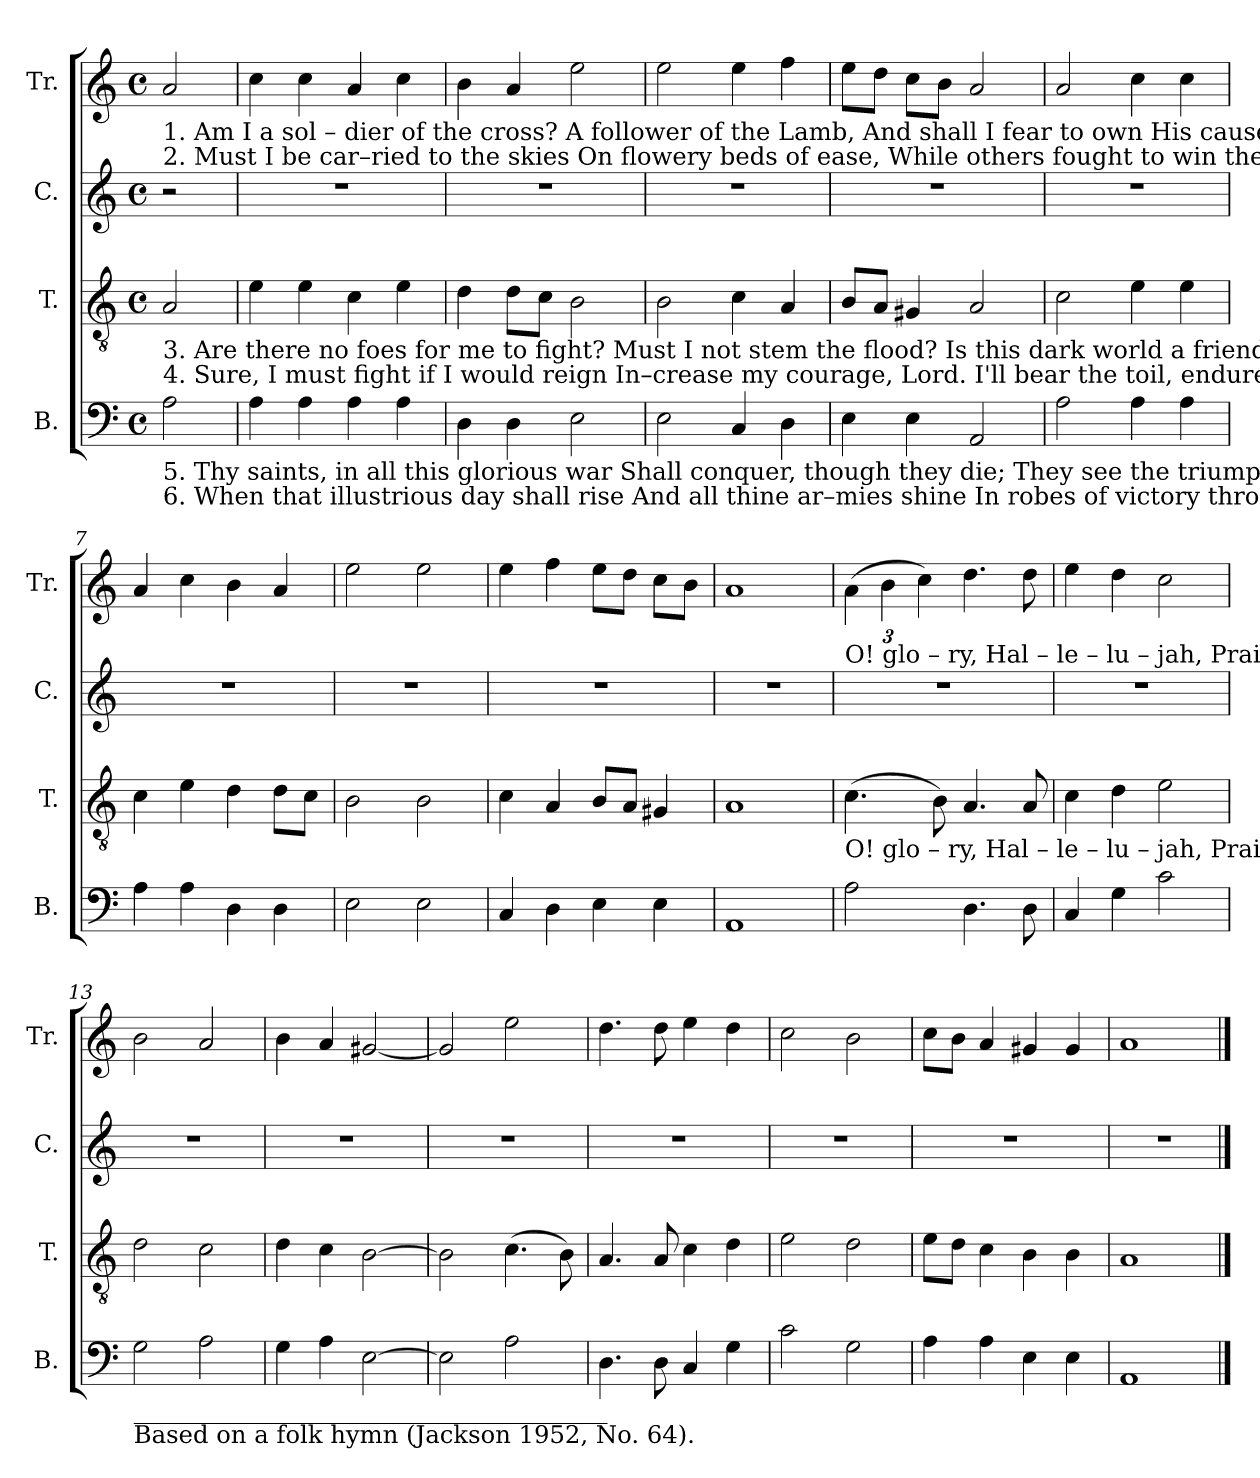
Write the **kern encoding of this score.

**kern	**kern	**kern	**kern
*part4	*part3	*part2	*part1
*staff4	*staff3	*staff2	*staff1
*I"B.	*I"T.	*I"C.	*I"Tr.
*I'B.	*I'T.	*I'C.	*I'Tr.
*clefF4	*clefGv2	*clefG2	*clefG2
*k[]	*k[]	*k[]	*k[]
*M4/4	*M4/4	*M4/4	*M4/4
*met(c)	*met(c)	*met(c)	*met(c)
*MM120	*MM120	*MM120	*MM120
=1	=1	=1	=1
!	!	!	!LO:TX:b:t=1. Am  I    a   sol – dier  of  the  cross?  A  follower  of       the    Lamb,  And shall I fear to own His cause,  Or  blush  to  speak   his     name?
!	!	!	!LO:TX:b:t=2. Must  I  be  car–ried  to  the   skies   On  flowery  beds  of  ease, While others fought to win the prize,  And sailed through bloody seas?
!	!LO:TX:b:t=3. Are there no foes for me to  fight?  Must  I  not  stem  the   flood?   Is this dark world a friend to grace,  To  help  me    on        to      God?	!	!
!	!LO:TX:b:t=4. Sure, I must fight if I would reign  In–crease  my  courage,  Lord.  I'll  bear  the  toil,  endure the pain,  Sup –por –ted  by    thy    word.	!	!
!LO:TX:b:t=5. Thy saints, in all this glorious war  Shall conquer, though they die;  They  see  the  triumph from afar  By  faith's  dis – cer – rning  eye.	!	!	!
!LO:TX:b:t=6. When that illustrious day shall rise  And  all  thine  ar–mies  shine  In robes of victory through the skies,  The   glo – ry  shall   be  thine.	!	!	!
2A\	2A/	2r	2a/
=2	=2	=2	=2
4A\	4e\	1r	4cc\
4A\	4e\	.	4cc\
4A\	4c\	.	4a/
4A\	4e\	.	4cc\
=3	=3	=3	=3
4D\	4d\	1r	4b\
4D\	8d\L	.	4a/
.	8c\J	.	.
2E\	2B\	.	2ee\
=4	=4	=4	=4
2E\	2B\	1r	2ee\
4C/	4c\	.	4ee\
4D\	4A/	.	4ff\
=5	=5	=5	=5
4E\	8B/L	1r	8ee\L
.	8A/J	.	8dd\J
4E\	4G#X/	.	8cc\L
.	.	.	8b\J
2AA/	2A/	.	2a/
=6	=6	=6	=6
2A\	2c\	1r	2a/
4A\	4e\	.	4cc\
4A\	4e\	.	4cc\
=7	=7	=7	=7
4A\	4c\	1r	4a/
4A\	4e\	.	4cc\
4D\	4d\	.	4b\
4D\	8d\L	.	4a/
.	8c\J	.	.
=8	=8	=8	=8
2E\	2B\	1r	2ee\
2E\	2B\	.	2ee\
=9	=9	=9	=9
4C/	4c\	1r	4ee\
4D\	4A/	.	4ff\
4E\	8B/L	.	8ee\L
.	8A/J	.	8dd\J
4E\	4G#X/	.	8cc\L
.	.	.	8b\J
=10	=10	=10	=10
1AA	1A	1r	1a
!!LO:LB:g=z
=11	=11	=11	=11
*	*	*	*Xbrackettup
!	!	!	!LO:TX:b:t=O!              glo – ry,    Hal – le – lu – jah, Praise ye my God, _____   O!      glo – ry,  Hal – le  –  lu  –  jah,    love  and  serve  the   Lord.
!	!LO:TX:b:t=O!              glo – ry,    Hal – le – lu – jah, Praise ye my God, _____   O!      glo – ry,  Hal – le  –  lu  –  jah,    love  and  serve  the   Lord.	!	!
2A\	(4.c\	1r	(6a\
.	.	.	6b\
.	.	.	6cc\)
.	8B\)	.	.
4.D\	4.A/	.	4.dd\
8D\	8A/	.	8dd\
=12	=12	=12	=12
4C/	4c\	1r	4ee\
4G\	4d\	.	4dd\
2c\	2e\	.	2cc\
=13	=13	=13	=13
!LO:TX:b:t=_______________________________________	!	!	!
!LO:TX:b:t=Based on a folk hymn (Jackson 1952, No. 64).	!	!	!
2G\	2d\	1r	2b\
2A\	2c\	.	2a/
=14	=14	=14	=14
4G\	4d\	1r	4b\
4A\	4c\	.	4a/
[2E\	[2B\	.	[2g#X/
=15	=15	=15	=15
2E\]	2B\]	1r	2g#/]
2A\	(4.c\	.	2ee\
.	8B\)	.	.
=16	=16	=16	=16
4.D\	4.A/	1r	4.dd\
8D\	8A/	.	8dd\
4C/	4c\	.	4ee\
4G\	4d\	.	4dd\
=17	=17	=17	=17
2c\	2e\	1r	2cc\
2G\	2d\	.	2b\
=18	=18	=18	=18
4A\	8e\L	1r	8cc\L
.	8d\J	.	8b\J
4A\	4c\	.	4a/
4E\	4B\	.	4g#X/
4E\	4B\	.	4g#/
=19	=19	=19	=19
1AA	1A	1r	1a
==	==	==	==
*-	*-	*-	*-
